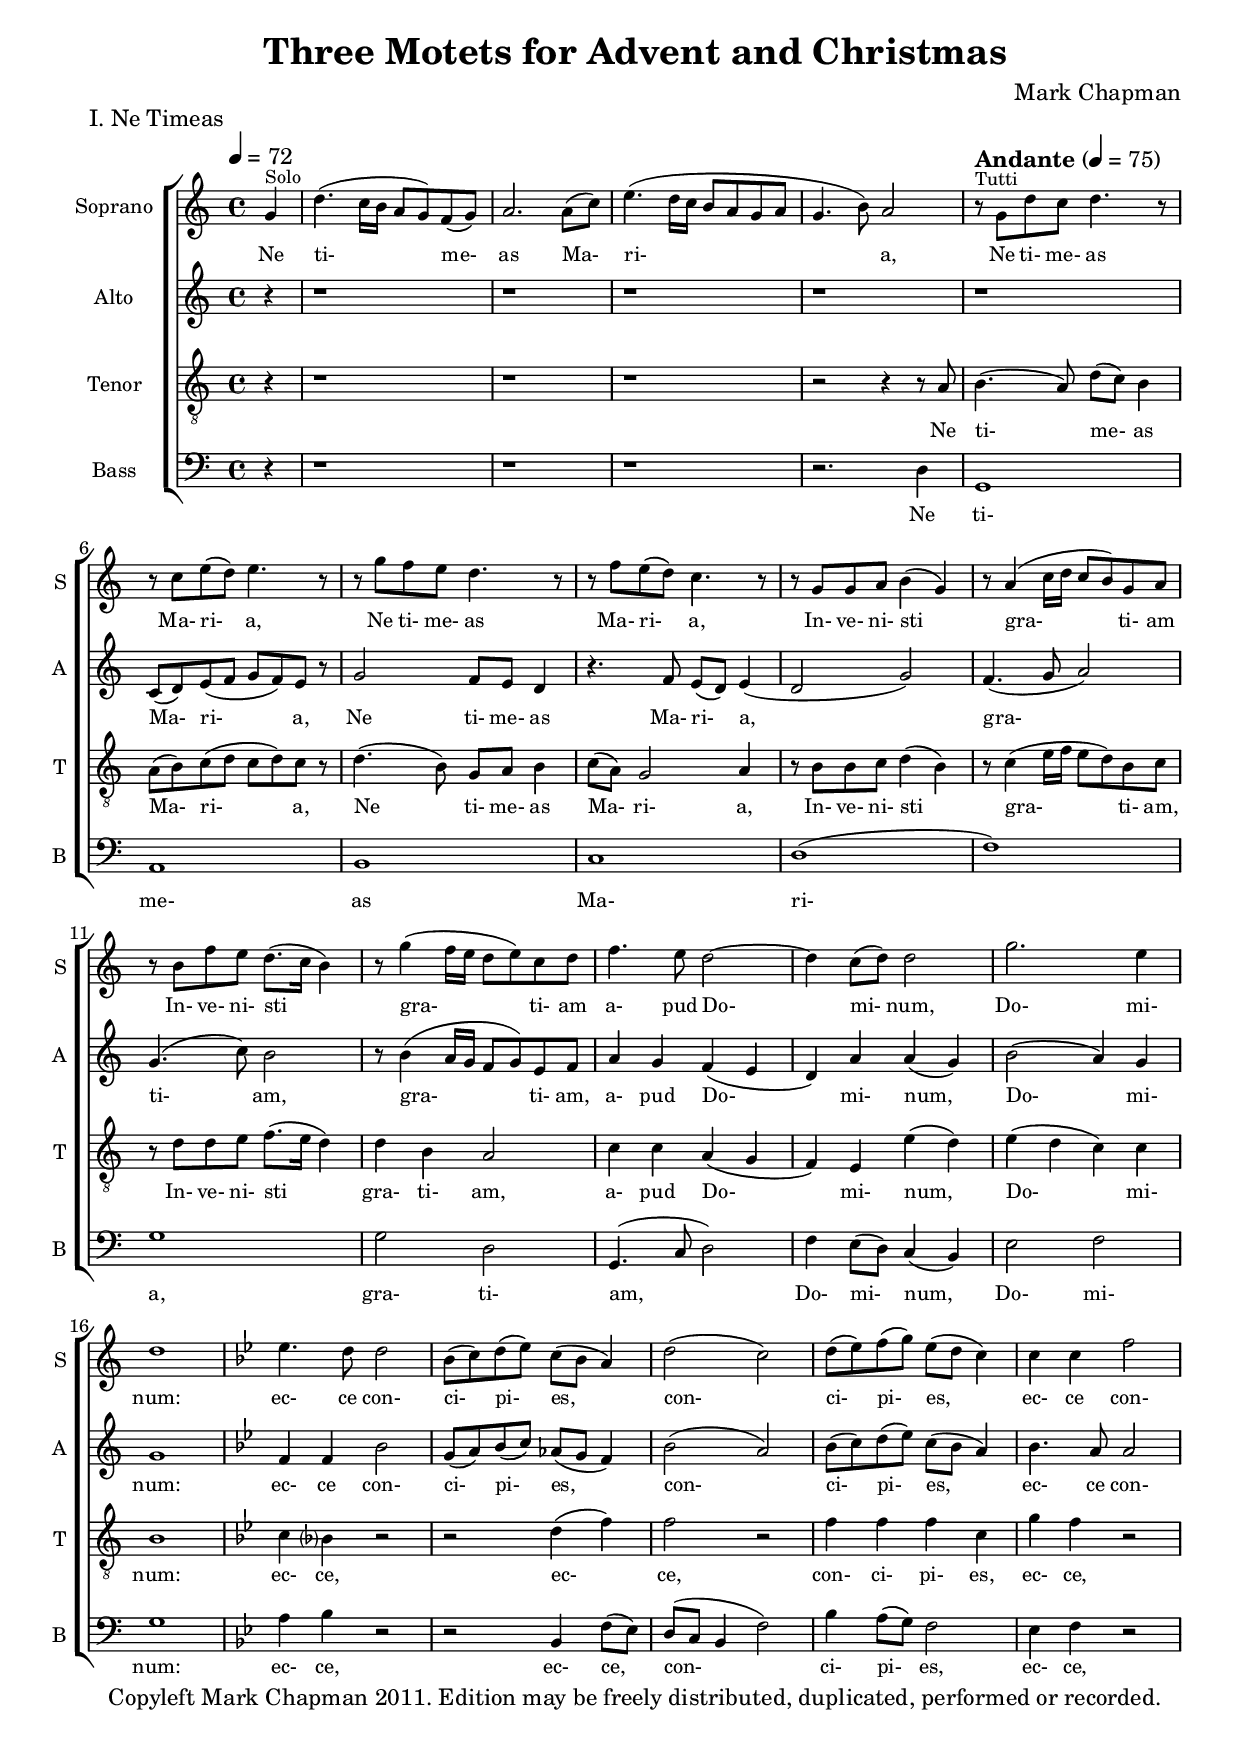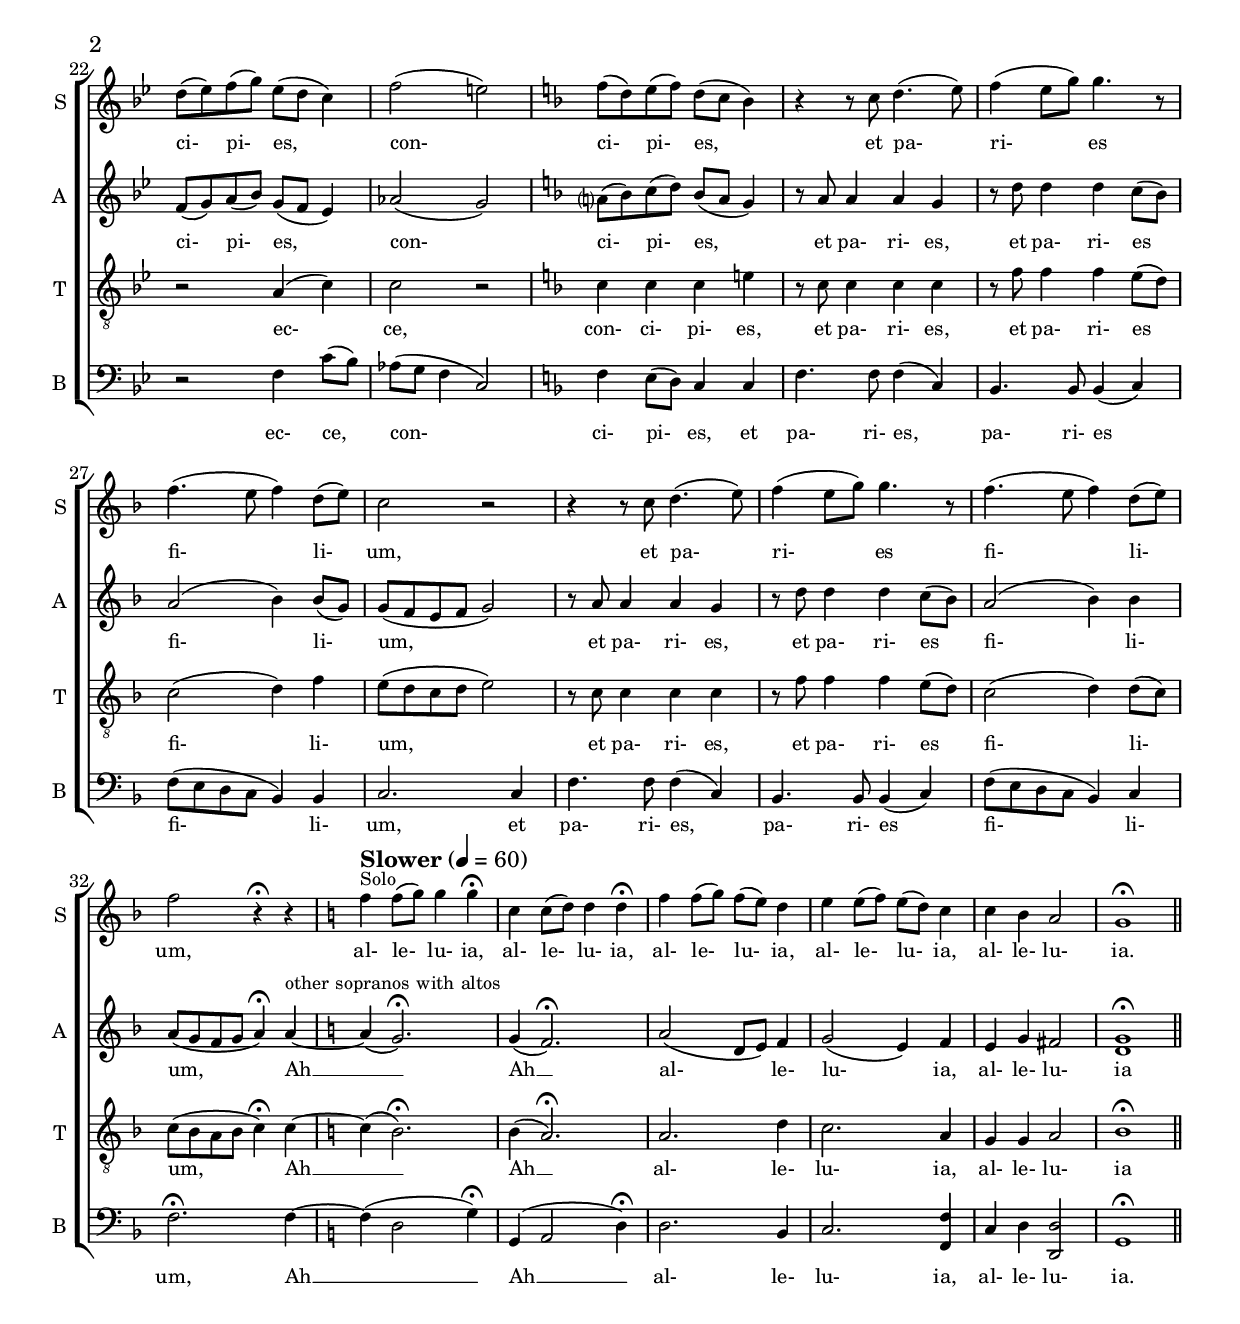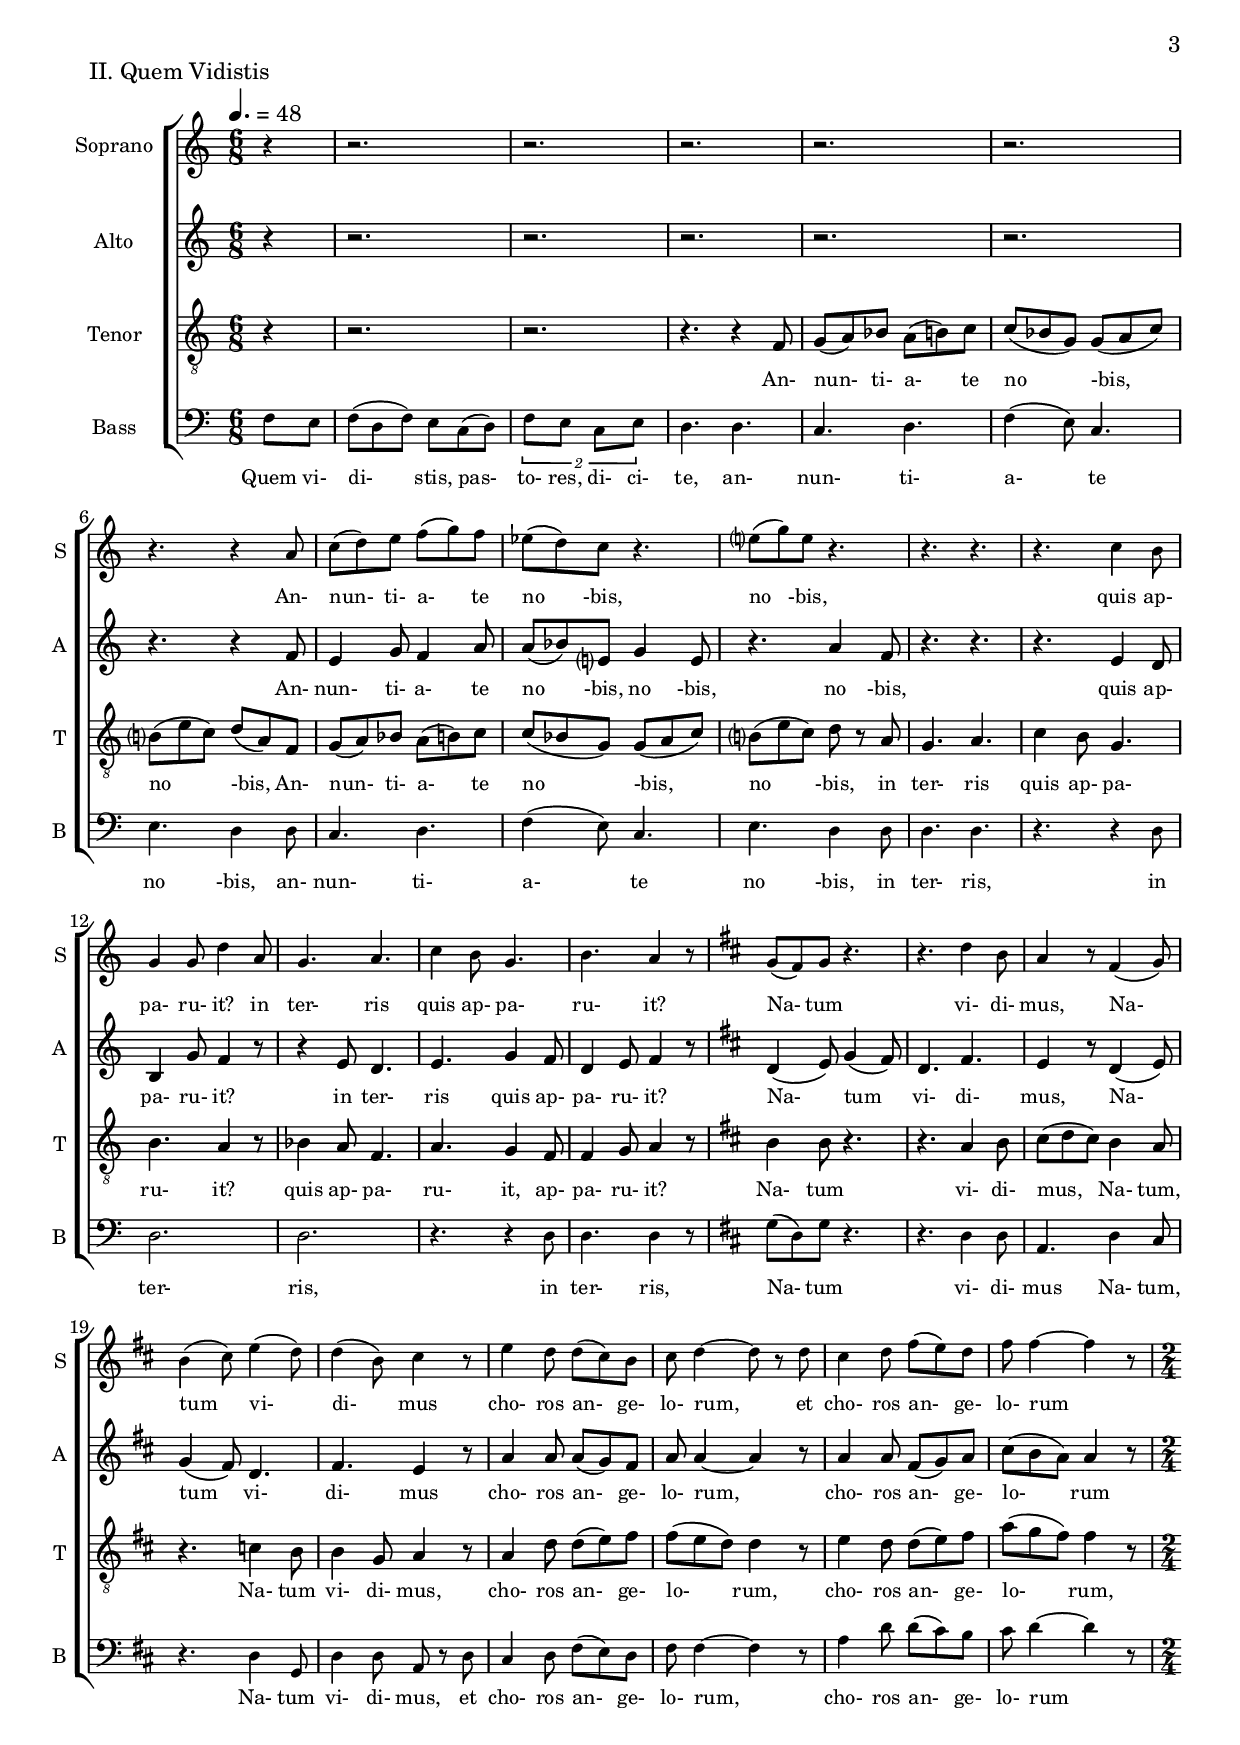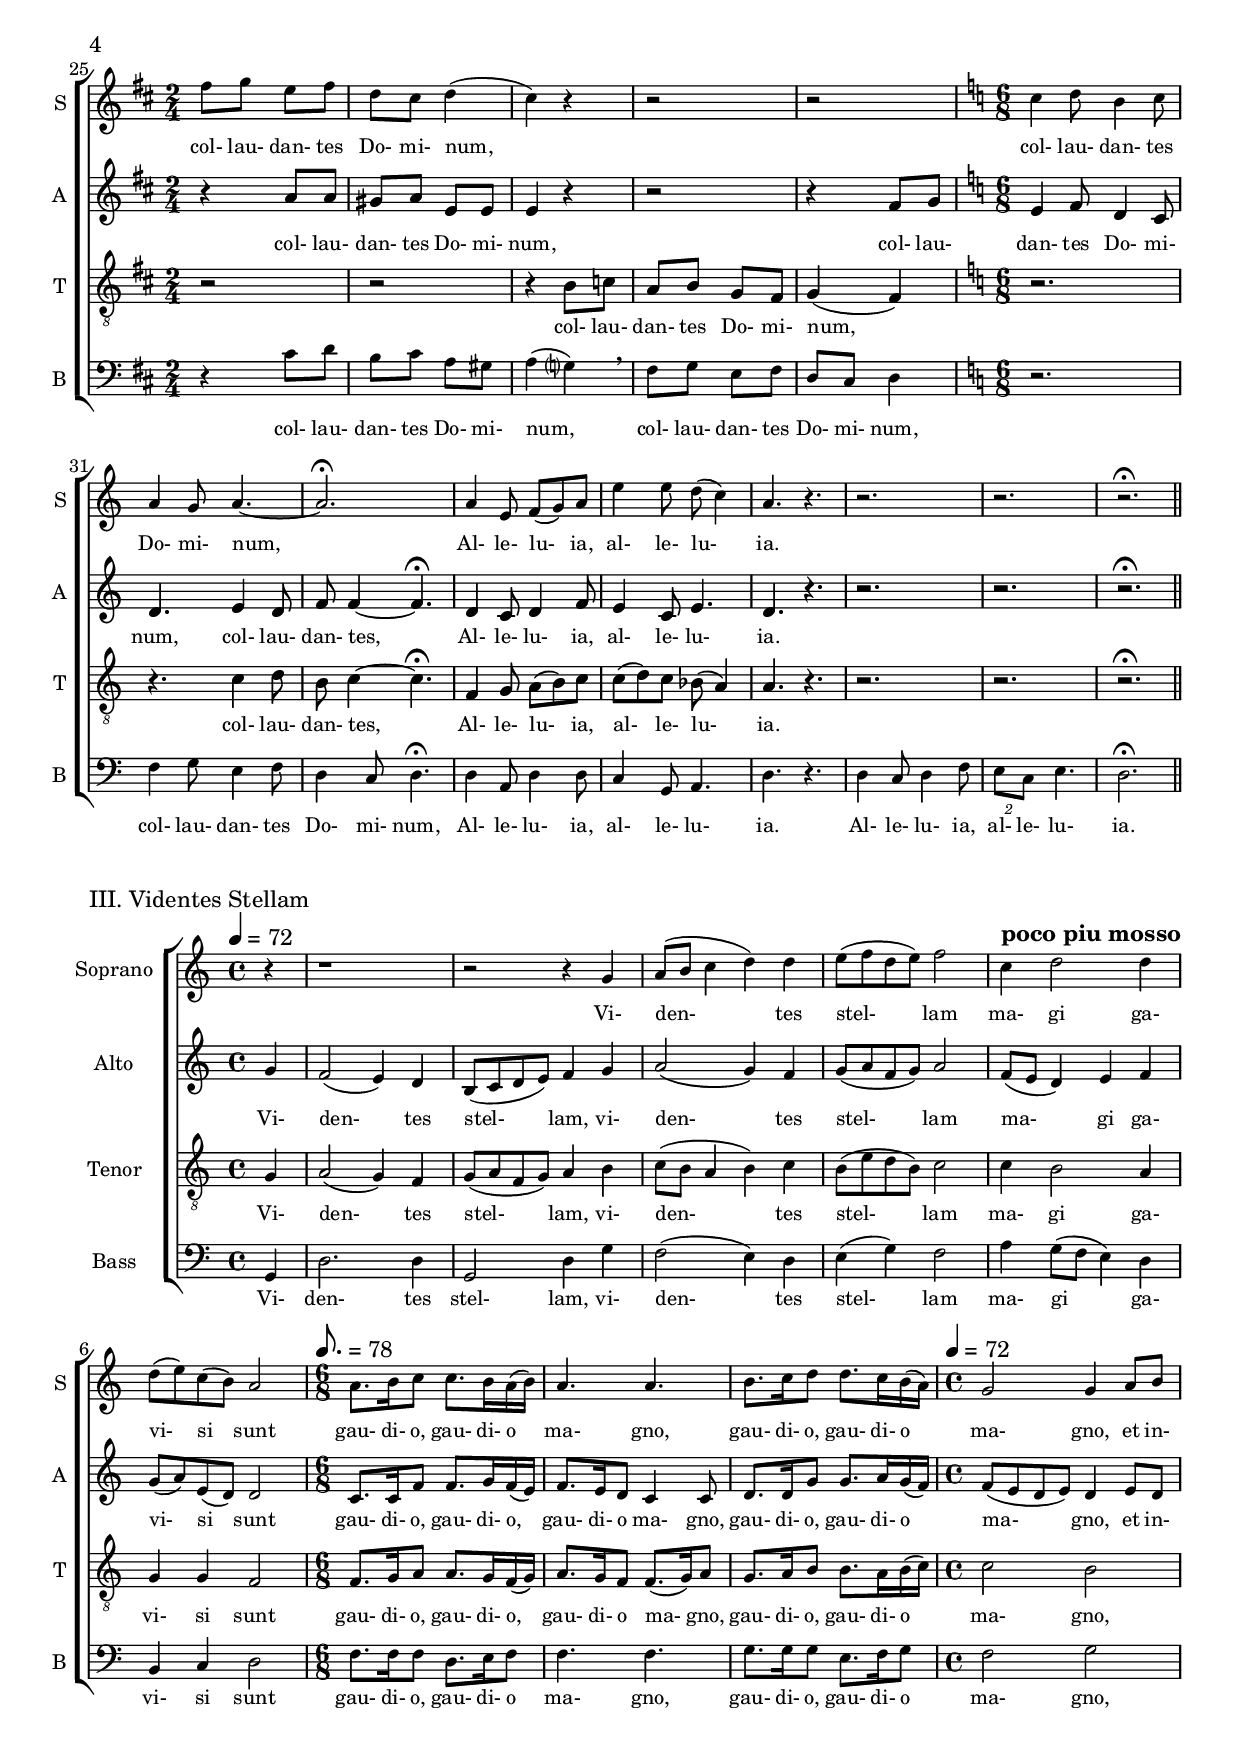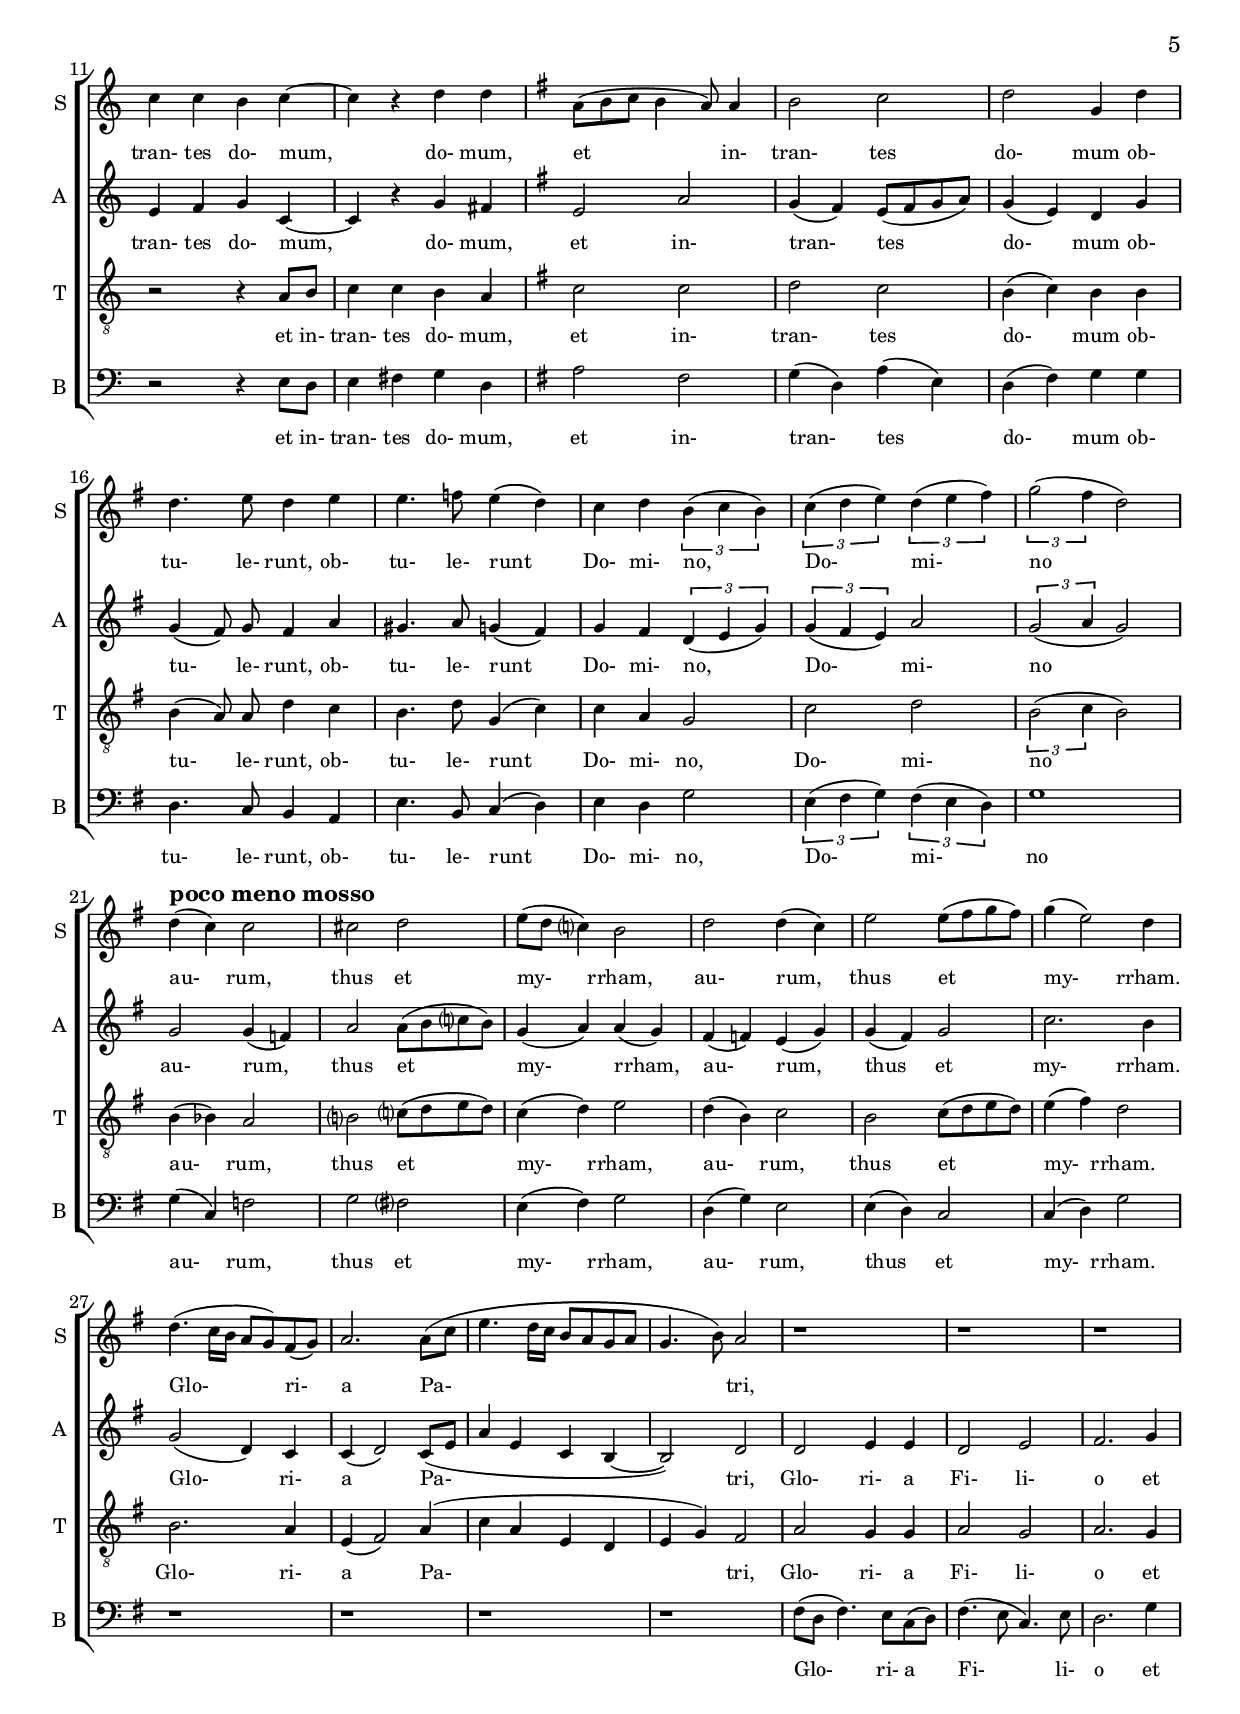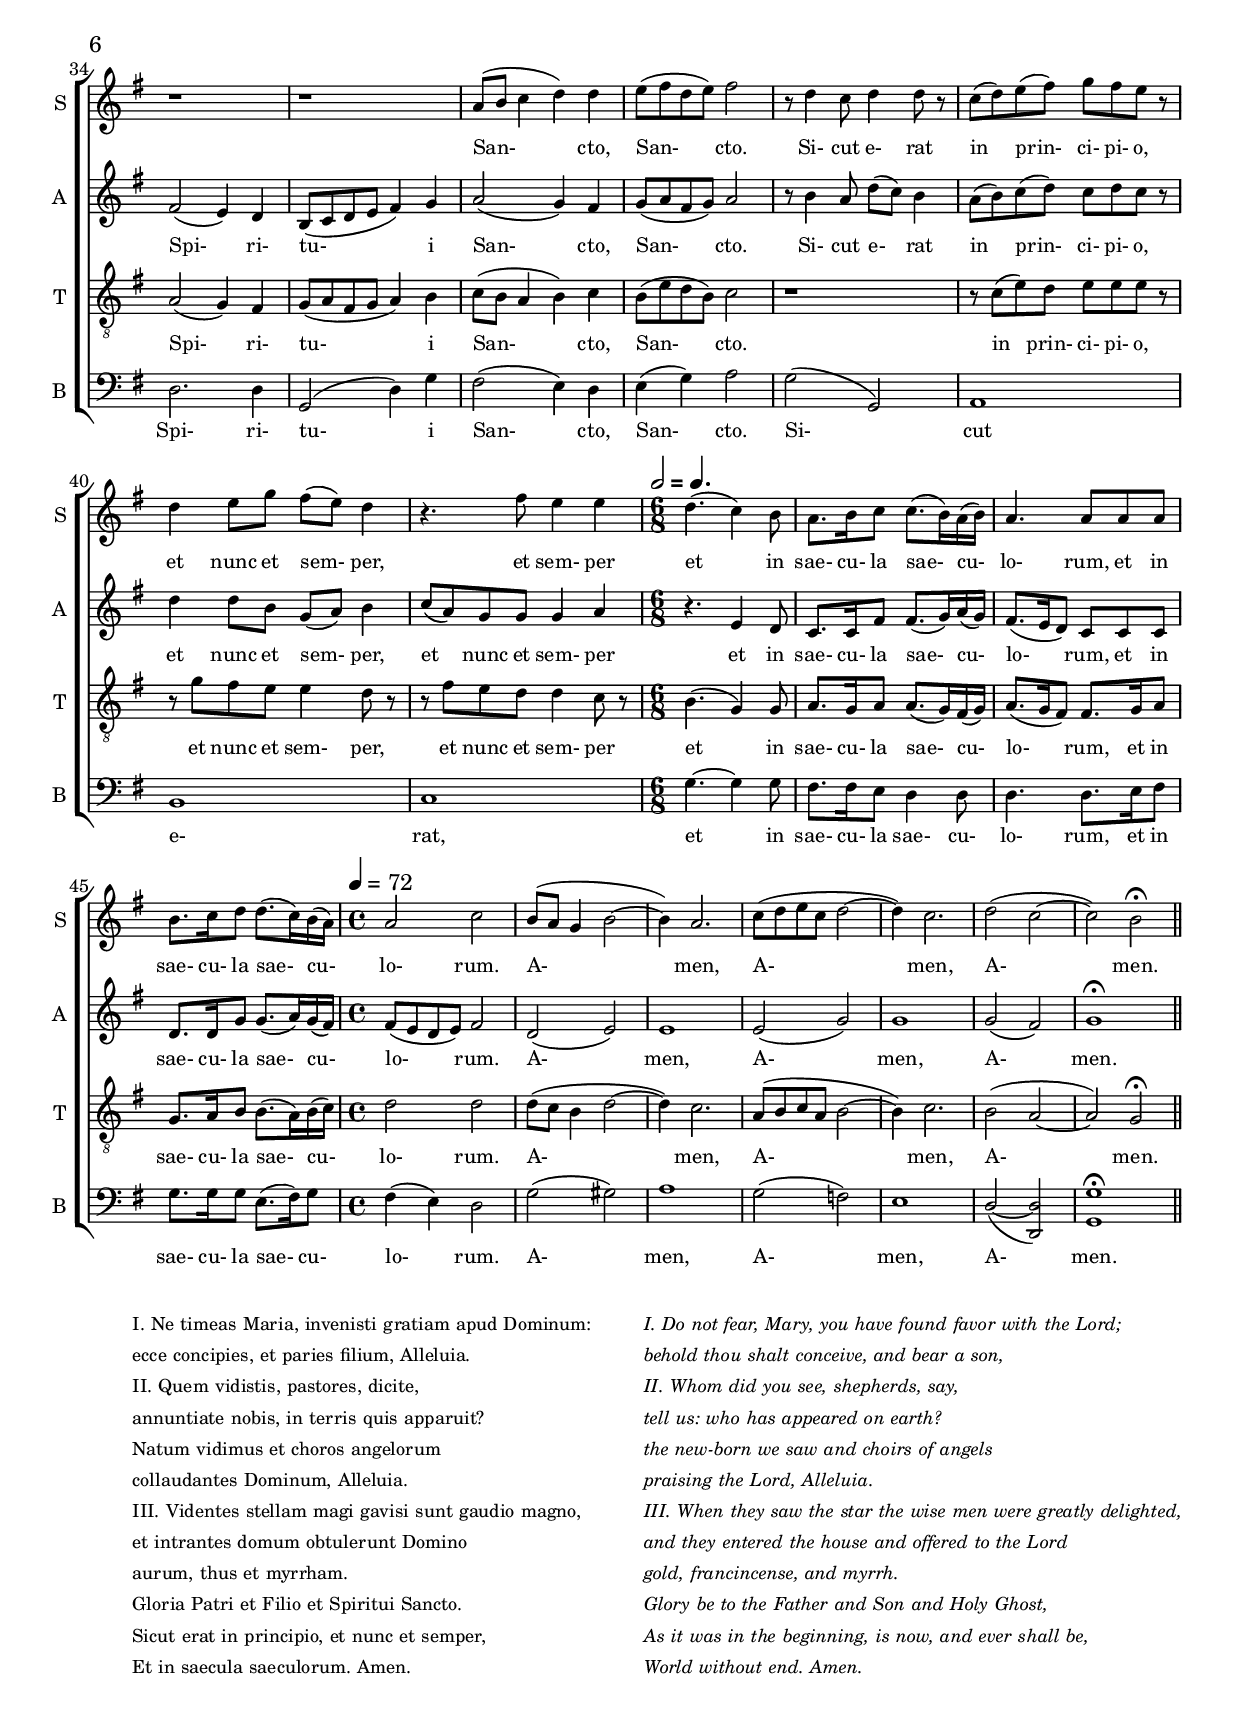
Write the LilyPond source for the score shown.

#(set-default-paper-size "a4")
\paper {
  #(set-paper-size "a4")
% page-count = 8
  top-margin = 0.6\cm
  bottom-margin = 0.6\cm
  left-margin = 1.5\cm
  line-width = 18.5\cm
  head-separation = 0.25\cm
  foot-separation = 0.25\cm
  ragged-bottom=##t
  print-page-number=##t
}
\midi {
}
\header {
  title = "Three Motets for Advent and Christmas"
  composer = "Mark Chapman"
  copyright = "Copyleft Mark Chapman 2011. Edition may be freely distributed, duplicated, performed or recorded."
}
     \version "2.12.2"
     global = {
        \key c \major
         \dynamicUp
     }
     
     sopAMusic = \new Voice="Sopr" \relative c'' {\tiny \dynamicUp \partial 4
	\set Score.tempoHideNote = ##t
	\tempo 4 = 72
	\set Score.tempoHideNote = ##f
	\tempo \markup {
	  \concat {
	    "Freely "
	    (\smaller \general-align #Y #DOWN \note #"4" #1
	    " ~ 72"
	    )
	  }
	}
	g4^"Solo" d'4.( c16 b a8 g) f( g8) a2. a8( c) e4.( d16 c b8 a g a g4. b8) a2  
	\tempo "Andante" 4 = 75 r8^"Tutti" g d' c d4. r8 r c e( d) e4. r8 r g f e d4. r8 r f e( d) c4. r8
	r g g a b4( g) r8 a4( c16 d c8 b) g a r b f' e d8.( c16 b4) r8 g'4( f16 e d8 e) c d f4. e8 d2~d4 c8( d) d2 g2. e4 d1
	\key bes \major es4. d8 d2 bes8( c) d( es) c( bes a4) d2( c) d8( es) f( g) es( d c4)
	c4 c f2 d8( es) f( g) es( d c4) f2( e) \key f \major f8( d) e( f) d( c bes4)
	r r8 c d4.( e8) f4( e8 g) g4. r8 f4.( e8 f4) d8( e) c2 r r4 r8 c d4.( e8) f4( e8 g) g4. r8 f4.( e8 f4) d8( e) \break 
	f2 r4\fermata r \key c \major 
	\tempo "Slower" 4 = 60 f4^"Solo" f8( g) g4 g\fermata c, c8( d) d4 d\fermata
	f f8( g) f( e) d4 e e8( f) e( d) c4 c4 b a2 g1\fermata \bar "||"
     }
     
     altoAMusic = \relative c' {\tiny
	r4 r1 r r r r1 c8( d) e( f g f) e r g2 f8 e d4 r4. f8 e( d) e4( d2 g) 
	f4.( g8 a2) g4.( c8) b2 r8 b4( a16 g f8 g) e f a4 g f( e d) a' a( g) b2( a4) g g1
	\key bes \major f4 f bes2 g8( a) bes( c) as8( g f4) bes2( a) bes8( c) d( es) c( bes a4)
	bes4. a8 a2 f8( g) a( bes) g( f es4) as2( g) \key f \major a?8( bes) c( d) bes( a g4)
	r8 a8 a4 a g r8 d'8 d4 d c8( bes) a2( bes4) bes8( g) g8( f e f g2)   
	r8 a8 a4 a g r8 d'8 d4 d c8( bes) a2( bes4) bes4 a8( g f g a4\fermata) 
	a4~^\markup{ other sopranos with altos} \key c \major a( g2. \fermata) g4( f2.\fermata) 
	a2( d,8 e) f4 g2( e4) f e g fis2 <g d>1\fermata 
     }
     
     tenorAMusic = \relative c' {\tiny
	r4 r1 r r r2 r4 r8 a b4.( a8) d8( c) b4 a8( b) c( d c d) c r d4.( b8) g a b4 c8( a) g2 a4 r8 b b c d4( b) r8 c4( e16 f e8 d) b c
	r d d e f8.( e16 d4) d4 b a2 c4 c a( g f) e e'( d) e( d c) c b1
	\key bes \major c4 bes? r2 r d4( f) f2 r f4 f f c
	g' f r2 r a,4( c) c2 r \key f \major c4 c c e!
	r8 c8 c4 c c r8 f f4 f e8( d) c2( d4) f e8( d c d e2)
	r8 c8 c4 c c r8 f f4 f e8( d) c2( d4) d8( c) c8( bes a bes c4\fermata) c~ \key c \major c( b2.\fermata) b4( a2.\fermata) 
	a2. d4 c2. a4 g g a2 b1\fermata
     }

     bassAMusic = \relative c {\tiny
	r4 r1 r r r2. d4 g,1 a b c d( f) g g2 d g,4.( c8 d2) f4 e8( d) c4( b) e2 f g1 
	\key bes \major a4 bes r2 r bes,4 f'8( es) d( c bes4 f'2) bes4 a8( g) f2 
	es4 f r2 r f4 c'8( bes) as( g f4 c2) \key f \major f4 e8( d) c4 c 
	f4. f8 f4( c) bes4. bes8 bes4( c) f8( e d c bes4) bes c2. c4 f4. f8 f4( c) bes4. bes8 bes4( c) f8( e d c bes4) c f2.\fermata f4~
	\key c \major f( d2 g4\fermata) g,( a2 d4\fermata) d2. b4 c2. <f, f'>4 c' d <d, d'>2 g1\fermata
     }
     
      sopAWords = \lyricmode { \tiny
	Ne ti- me- as Ma- ri- a,
	Ne ti- me- as Ma- ri- a,
	Ne ti- me- as Ma- ri- a,
	In- ve- ni- sti gra- ti- am
	In- ve- ni- sti gra- ti- am
	a- pud Do- mi- num, Do- mi- num:
	ec- ce con- ci- pi- es, con- ci- pi- es,
	ec- ce con- ci- pi- es, con- ci- pi- es,
	et pa- ri- es fi- li- um, 
	et pa- ri- es fi- li- um, 
	al- le- lu- ia, al- le- lu- ia, al- le- lu- ia, al- le- lu- ia, al- le- lu- ia. 
     }

      altAWords = \lyricmode { \tiny
	Ma- ri- a,
	Ne ti- me- as Ma- ri- a,
	gra- ti- am, gra- ti- am, 
	a- pud Do- mi- num, Do- mi- num:
	ec- ce con- ci- pi- es, con- ci- pi- es, 
	ec- ce con- ci- pi- es, con- ci- pi- es,
	et pa- ri- es, et pa- ri- es fi- li- um, 
	et pa- ri- es, et pa- ri- es fi- li- um, 
	Ah __ Ah __ al- le- lu- ia, al- le- lu- ia 
     }

      tenAWords = \lyricmode { \tiny
	Ne ti- me- as Ma- ri- a,
	Ne ti- me- as Ma- ri- a,
	In- ve- ni- sti gra- ti- am, In- ve- ni- sti gra- ti- am, 
	a- pud Do- mi- num, Do- mi- num:
	ec- ce, ec- ce, con- ci- pi- es, 
	ec- ce, ec- ce, con- ci- pi- es, 
	et pa- ri- es, et pa- ri- es fi- li- um, 
	et pa- ri- es, et pa- ri- es fi- li- um, 
	Ah __ Ah __ al- le- lu- ia, al- le- lu- ia 
     }

      basAWords = \lyricmode { \tiny
	Ne ti- me- as Ma- ri- a,
	gra- ti- am,
	Do- mi- num, Do- mi- num:
	ec- ce, ec- ce, con- ci- pi- es,
	ec- ce, ec- ce, con- ci- pi- es, 
	et pa- ri- es, pa- ri- es fi- li- um, 
	et pa- ri- es, pa- ri- es fi- li- um, 
	Ah __ Ah __ al- le- lu- ia, al- le- lu- ia. 
     }

     \score {
        \context ChoirStaff <<
           \context Staff = soprano \with {
			fontSize = #-1
			\override StaffSymbol #'staff-space = #(magstep -2)
      }
	   <<
	     \set Staff.midiInstrument = "violin"
             \set Staff.instrumentName = "Soprano "
	     \set Staff.shortInstrumentName = "S "
              \context Voice =
                soprano { \oneVoice << \sopAMusic >> }
           >>
           \context Lyrics = soprano \lyricsto Sopr \sopAWords

           \context Staff = altos \with {
			fontSize = #-1
			\override StaffSymbol #'staff-space = #(magstep -2)
     }
	   <<
	     \set Staff.midiInstrument = "viola"
             \set Staff.instrumentName = "Alto "
	     \set Staff.shortInstrumentName = "A "
              \context Voice =
                altos { \oneVoice << \global \altoAMusic >> }
           >>
	    \context Lyrics = altos \lyricsto altos \altAWords

           \context Staff = tenors \with {
			fontSize = #-1
			\override StaffSymbol #'staff-space = #(magstep -2)
      }
	   <<
	     \set Staff.midiInstrument = "cello"
             \set Staff.instrumentName = "Tenor "
	     \set Staff.shortInstrumentName = "T "
              \clef "G_8"
              \context Voice =
                tenors { \oneVoice << \global \tenorAMusic >> }
           >>
           \context Lyrics = tenors \lyricsto tenors \tenAWords

           \context Staff = basses \with {
			fontSize = #-1
		\override StaffSymbol #'staff-space = #(magstep -2)
      }
	   <<
	     \set Staff.midiInstrument = "cello"
             \set Staff.instrumentName = "Bass "
 	     \set Staff.shortInstrumentName = "B "
              \clef bass
              \context Voice =
                basses { \oneVoice << \global \bassAMusic >> }
           >>
           \context Lyrics = basses \lyricsto basses \basAWords
     >>
        \layout {
           \context {
	      \RemoveEmptyStaffContext
           }
           \context {
              % a little smaller so lyrics
              % can be closer to the staff
%              \Staff minimumVerticalExtent = #'(-3 . -3)
           }
        }
	\header { piece = "I. Ne Timeas" }
     }

     sopBMusic = \relative c'' {
	\tiny \tempo 4. = 48 \time 6/8 
	r4 r2. r r r r r4. r4 a8 c( d) e f( g) f es( d) c r4. e?8( g) e r4. 
	r4. r r c4 b8 g4 g8 d'4 
	a8 g4. a c4 b8 g4. b a4 r8
	\key d \major g( fis) g r4. r d'4 b8 a4 r8
	fis4( g8) b4( cis8) e4( d8) d4( b8) cis4 r8 
	e4 d8 d( cis) b cis d4~d8 r
	d cis4 d8 fis( e) d fis fis4~fis r8 \pageBreak
	\time 2/4 fis8 g e fis d cis d4( cis)
	r4 r2 r \key a \minor
	c4 d8 b4 c8 a4 g8 a4.~a2.\fermata
	a4 e8 f( g) a e'4 e8 d( c4) a4. r r2. r r\fermata
     }
     
     altoBMusic = \relative c' { \time 6/8
	r4 r2. r r r r r4. r4 f8 e4 g8 f4 a8 a( bes) e,? g4 e8 r4. a4 f8
	r4. r r e4 d8 b4 g'8 f4 r8 
	r4 e8 d4. e g4 f8 d4 e8 f4 r8
	\key d \major d4( e8) g4( fis8) d4. fis e4
	r8 d4( e8) g4( fis8) d4. fis e4 r8 
	a4 a8 a( g) fis a a4~a r8
	a4 a8 fis( g) a cis( b a) a4 r8 
%	r4 cis8 d b cis a gis a4
	r4 a8 a gis a e e e4
	r4 r2 r4 fis8 g
	\time 6/8 \key a \minor
	e4 f8 d4 c8 d4. e4 d8 f8 f4~f4.\fermata
	d4 c8 d4 f8 e4 c8 e4. d r r2. r r\fermata
     }
     
     tenorBMusic = \relative c { \time 6/8
	r4 r2. r r4. r4 
	f8 g( a) bes a( b) c c( bes g) g( a c) b?( e c) d( a) 
	f  g( a) bes a( b) c c( bes g) g( a c) b?( e c) d r
	a g4. a c4 b8 g4. b a4 r8
	bes4 a8 f4. a g4 f8 f4 g8 a4 r8  
 	\key d \major b4 b8 r4. r a4 b8 cis( d cis)
	b4 a8 r4. c4 b8 b4 g8 a4 r8  
	a4 d8 d( e) fis fis( e d) d4 r8
	e4 d8 d( e) fis a( g fis) fis4 r8
	r2 r r4 b,8 c a b g fis g4( fis)
	\key a \minor
	r2. r4. c'4 d8 b8 c4~c4.\fermata
	f,4 g8 a( b) c c( d) c bes( a4) a4. r r2. r r\fermata
    }

     bassBMusic = \relative c { \time 6/8
	\tiny \partial 4 
	f8 e f( d f) e c( d) \times 3/2 {f e c e} d4.
	d c d f4( e8) c4. e d4
	d8 c4. d f4( e8) c4. e d4
	d8 d4. d r r4 d8 d2. d r4. r4 d8 d4. d4 r8 
	\key d \major g( d) g r4. r d4 d8 a4. 
	d4 cis8 r4. d4 g,8 d'4 d8 a r 
	d cis4 d8 fis( e) d fis fis4~fis4 r8  
	a4 d8 d( cis) b cis d4~d4 r8
%	r2 r r 
	r4 cis8 d b cis a gis a4( g?) \breathe fis8 g e fis d cis d4
	\key a \minor
	r2. f4 g8 e4 f8 d4 c8 d4.\fermata
	d4 a8 d4 d8 c4 g8 a4. d
	r4. d4 c8 d4 f8 \times 3/2 {e c} e4. d2.\fermata
	\bar "||"
     }

      sopBWords = \lyricmode { \tiny
	An- nun- ti- a- te no -bis, no -bis,
	quis ap- pa- ru- it?
	in ter- ris quis ap- pa- ru- it?
	Na- tum vi- di- mus, 
	Na- tum vi- di- mus 
        cho- ros an- ge- lo- rum,
        et cho- ros an- ge- lo- rum
	col- lau- dan- tes Do- mi- num, 
	col- lau- dan- tes Do- mi- num, 
	Al- le- lu- ia, al- le- lu- ia. 
      }

      altoBWords = \lyricmode { \tiny
	An- nun- ti- a- te no -bis, no -bis, no -bis,
	quis ap- pa- ru- it?
	in ter- ris quis ap- pa- ru- it?
	Na- tum vi- di- mus, 
	Na- tum vi- di- mus 
        cho- ros an- ge- lo- rum,
        cho- ros an- ge- lo- rum
	col- lau- dan- tes Do- mi- num, 
	col- lau- dan- tes Do- mi- num, 
	col- lau- dan- tes,
	Al- le- lu- ia, al- le- lu- ia. 
      }

      tenBWords = \lyricmode { \tiny
	An- nun- ti- a- te no -bis, no -bis,
	An- nun- ti- a- te no -bis, no -bis,
	in ter- ris quis ap- pa- ru- it?
	quis ap- pa- ru- it, ap- pa- ru- it?
	Na- tum vi- di- mus, 
	Na- tum, Na- tum vi- di- mus, 
        cho- ros an- ge- lo- rum,
        cho- ros an- ge- lo- rum,
	col- lau- dan- tes Do- mi- num, 
	col- lau- dan- tes, 
	Al- le- lu- ia, al- le- lu- ia. 
      }

     bassBWords = \lyricmode { \tiny
	Quem vi- di- stis, pas- to- res, di- ci- te,
	an- nun- ti- a- te no -bis,
	an- nun- ti- a- te no -bis,
	in ter- ris, in ter- ris, in ter- ris, 
%	in ter- ris quis ap- pa- ru- it?
	Na- tum vi- di- mus 
	Na- tum, Na- tum vi- di- mus, 
	et cho- ros an- ge- lo- rum,
	cho- ros an- ge- lo- rum
	col- lau- dan- tes Do- mi- num, 
	col- lau- dan- tes Do- mi- num, 
	col- lau- dan- tes Do- mi- num,
	Al- le- lu- ia, al- le- lu- ia. 
	Al- le- lu- ia, al- le- lu- ia. 
     }

     \score {
        \context ChoirStaff <<
           \context Staff = sopranos \with {
			fontSize = #-1
			\override StaffSymbol #'staff-space = #(magstep -2)
      }
	   <<
	     \set Staff.midiInstrument = "violin"
             \set Staff.instrumentName = "Soprano "
	     \set Staff.shortInstrumentName = "S "
              \context Voice =
                sopranos { \oneVoice << \global \sopBMusic >> }
           >>
           \context Lyrics = sopranos \lyricsto sopranos \sopBWords

           \context Staff = altos \with {
			fontSize = #-1
			\override StaffSymbol #'staff-space = #(magstep -2)
      }
	   <<
	     \set Staff.midiInstrument = "cello"
             \set Staff.instrumentName = "Alto "
	     \set Staff.shortInstrumentName = "A "
              \context Voice =
                altos { \oneVoice << \global \altoBMusic >> }
           >>
	    \context Lyrics = altos \lyricsto altos \altoBWords

           \context Staff = tenors \with {
			fontSize = #-1
			\override StaffSymbol #'staff-space = #(magstep -2)
      }
	   <<
	     \set Staff.midiInstrument = "cello"
             \set Staff.instrumentName = "Tenor "
	     \set Staff.shortInstrumentName = "T "
              \clef "G_8"
              \context Voice =
                tenors { \oneVoice << \global \tenorBMusic >> }
           >>
           \context Lyrics = tenors \lyricsto tenors \tenBWords

           \context Staff = basses \with {
			fontSize = #-1
			\override StaffSymbol #'staff-space = #(magstep -2)
      }
	   <<
	     \set Staff.midiInstrument = "cello"
             \set Staff.instrumentName = "Bass "
 	     \set Staff.shortInstrumentName = "B "
             \clef bass
             \context Voice =
                basses { \oneVoice << \global \bassBMusic >> }
           >>
           \context Lyrics = basses \lyricsto basses \bassBWords

        >>
        \layout {
           \context {
              % a little smaller so lyrics
              % can be closer to the staff
%              \Staff minimumVerticalExtent = #'(-1 . 1)
           }
        }
	\header { piece = "II. Quem Vidistis" }
     }

     sopCMusic = \relative c'' {
	\tiny \partial 4 \tempo 4 = 72
	r4 r1 r2 r4 g a8( b c4 d) d e8( f d e) f2
	\tempo "poco piu mosso" \set Score.tempoHideNote = ##t c4 \tempo 4 = 78 d2 d4 d8( e) c( b) a2 
	\set Score.tempoHideNote = ##t
	\tempo 8. = 78
	\set Score.tempoHideNote = ##f
	\tempo \markup {
	  \concat {
	    \smaller \general-align #Y #DOWN \note #"2" #1
	    " = "
	    \smaller \general-align #Y #DOWN \note #"4." #1
	  }
	}
	\time 6/8 a8. b16 c8 c8. b16 a( b) a4. a b8. c16 d8 d8. c16 b( a)
	\set Score.tempoHideNote = ##t
	\tempo 4 = 72
	\set Score.tempoHideNote = ##f
	\tempo \markup {
	  \concat {
	    \smaller \general-align #Y #DOWN \note #"4." #1
	    " = "
	    \smaller \general-align #Y #DOWN \note #"2" #1
	  }
	}
	\time 4/4 g2 g4 
	a8 b c4 c b c~c r d d \key g \major a8( b c b4 a8) a4 b2 c d g,4 d'4 d4. e8 d4 e4 e4. f8 e4( d) c d \set tupletSpannerDuration = #(ly:make-moment 1 2)
		\times 2/3 {b( c b) c( d e) d( e fis) g2( fis4} d2)
	\tempo "poco meno mosso" \set Score.tempoHideNote = ##t d4( c) \tempo 4 = 72 c2 cis d e8( d c?4) b2 d d4( c) e2 e8( fis g fis) g4( e2) d4 \break
	d4.( c16 b a8 g) fis( g8) a2. a8( c e4. d16 c b8 a g a g4. b8) a2  
	r1 r r r r a8( b c4 d) d e8( fis d e) fis2
	r8 d4 c8 d4 d8 r c8( d) e( fis) g fis e r d4 e8 g fis( e) d4 r4. fis8 e4 e 
	\tempo \markup {
	  \concat {
	    \smaller \general-align #Y #DOWN \note #"2" #1
	    " = "
	    \smaller \general-align #Y #DOWN \note #"4." #1
	  }
	}
	\time 6/8 d4.( c4) b8 a8. b16 c8 c8.( b16) a( b) a4. a8 a a b8. c16 d8 d8.( c16) b( a)
	\set Score.tempoHideNote = ##t
	\tempo 4 = 72
	\set Score.tempoHideNote = ##f
	\tempo \markup {
	  \concat {
	    \smaller \general-align #Y #DOWN \note #"4." #1
	    " = "
	    \smaller \general-align #Y #DOWN \note #"2" #1
	  }
	}
	\time 4/4 a2 c 
	b8( a g4 b2~b4) a2. c8( d e c d2~d4) c2. d2( c~c) b\fermata
     }
     
     altoCMusic = \relative c'' {
	\tiny \partial 4 
	g4 f2( e4) d b8( c d e) f4 g4 a2( g4) f g8( a f g) a2 
	f8( e d4) e f g8( a) e( d) d2 
		c8. c16 f8 f8. g16 f( e) f8. e16 d8 c4 c8 d8. d16 g8 g8. a16 g( f) f8( e d e) d4
	e8 d e4 f g c,~c r g' fis \key g \major e2 a g4( fis) e8( fis g a) g4( e) d g \autoBeamOff g4( fis8) g \autoBeamOn fis4 a gis4. a8 g4( fis) 
		\set tupletSpannerDuration = #(ly:make-moment 1 2) g fis \times 2/3 {d( e g) g( fis e)} a2 \times 2/3 {g2( a4} g2) 
	g2 g4( f) a2 a8( b c? b) g4( a) a( g) fis( f) e( g) g4( fis) g2 c2. b4 
	g2( d4) c c( d2) c8( e a4 e c b~b2) d
	d2 e4 e d2 e fis2.  
	g4 fis2( e4) d b8( c d e fis4) g4 a2( g4) fis g8( a fis g) a2 
	r8 b4 a8 d8( c) b4 a8( b) c( d) c d c r d4 d8 b8 g( a) b4 c8( a) g8 g g4 a4
	r4. e4 d8 c8. c16 fis8 fis8.( g16) a( g) fis8.( e16 d8) c8 c c d8. d16 g8 g8.( a16) g( fis) fis8( e d e) fis2
	d2( e) e1 e2( g) g1 g2( fis) g1\fermata 
     }
     
     tenorCMusic = \relative c' {
	\tiny \partial 4 
	g4 a2( g4) f g8( a f g) a4 b c8( b a4 b) c b8( e d b) c2 
	c4 b2 a4 g4 g f2 f8. g16 a8 a8. g16 f( g) a8. g16 f8 f8.( g16) a8 g8. a16 b8 b8. a16 b( c) c2 b 
	r2 r4 a8 b c4 c b a \key g \major c2 c d c  b4( c) b b \autoBeamOff b4( a8) a8 d4 \autoBeamOn c b4. d8 g,4( c) c a g2 c2 d \times 2/3 {b ( c4 } b2)
	b4( bes) a2 b? c?8( d e d) c4( d) e2 d4( b) c2 b c8( d e d) e4( fis) d2 
	b2. a4 e( fis2) a4( c a e d e g) fis2
	a2 g4 g a2 g a2.  
	g4 a2( g4) fis g8( a fis g a4) b c8( b a4 b) c b8( e d b) c2 
	r1 r8 c( e) d e e e r8 r g fis e e4 d8 r8 r fis e d d4 c8 r
	b4.( g4) g8 a8. g16 a8 a8.( g16) fis( g) a8.( g16 fis8) fis8. g16 a8 g8. a16 b8 b8.( a16) b( c) d2 d  
	d8( c b4 d2~d4) c2. a8( b c a b2~b4) c2. b2( a~a) g2\fermata
    }

     bassCMusic = \relative c {
	\tiny \partial 4
	g4 d'2. d4 g,2 d'4 g f2 ( e4) d e( g) f2 
	a4 g8( f e4) d b c d2 f8. f16 f8 d8. e16 f8 f4. f g8. g16 g8 e8. f16 g8 f2 g 
	r2 r4 e8 d e4 fis g d \key g \major a'2 fis g4( d) a'( e) d( fis) g g d4. c8 b4 a e'4. b8 c4( d) e d g2 \set tupletSpannerDuration = #(ly:make-moment 1 2) 
		\times 2/3 {e4( fis g) fis( e d)} g1
	g4( c,) f2 g fis? e4( fis) g2 d4( g) e2 e4( d) c2 c4( d) g2 
	r1 r r r 
	fis8( d fis4.) e8 c( d) fis4.( e8 c4.) e8 d2. 
	g4 d2. d4 g,2( d'4) g fis2 ( e4) d e( g) a2 
	g2( g,) a1 b c 
	g'4.~g4 g8 fis8. fis16 e8 d4 d8 d4. d8. e16 fis8 g8. g16 g8 e8.( fis16) g8 fis4( e) d2 
	g( gis) a1 g2( f) e1 \stemUp \slurDown d2~( <d d,>) <g g,>1\fermata 
	\bar "||"
     }

      sopCWords = \lyricmode { \tiny
	Vi- den- tes stel- lam ma- gi ga- vi- si sunt gau- di- o, gau- di- o ma- gno, gau- di- o, gau- di- o ma- gno, 
	et in- tran- tes do- mum, do- mum, et in- tran- tes do- mum ob- tu- le- runt, ob- tu- le- runt Do- mi- no, Do- mi- no au- rum, thus et my- rrham, 
		au- rum, thus et my- rrham.
	Glo- ri- a Pa- tri, San- cto, San- cto.
	Si- cut e- rat in prin- ci- pi- o, et nunc et sem- per, et sem- per et in sae- cu- la sae- cu- lo- rum, et in sae- cu- la sae- cu- lo- rum. A- men, A- men, A- men.
      }

      altoCWords = \lyricmode { \tiny
	Vi- den- tes stel- lam, vi- den- tes stel- lam ma- gi ga- vi- si sunt gau- di- o, gau- di- o, gau- di- o ma- gno, gau- di- o, gau- di- o ma- gno,
	et in- tran- tes do- mum, do- mum, et in- tran- tes do- mum ob- tu- le- runt, ob- tu- le- runt Do- mi- no, Do- mi- no au- rum, thus et my- rrham, 
		au- rum, thus et my- rrham.
	Glo- ri- a Pa- tri, Glo- ri- a Fi- li- o et Spi- ri- tu- i San- cto, San- cto.
	Si- cut e- rat in prin- ci- pi- o, et nunc et sem- per, et nunc et sem- per et in sae- cu- la sae- cu- lo- rum, et in sae- cu- la sae- cu- lo- rum. 
		A- men, A- men, A- men.
      }

      tenCWords = \lyricmode { \tiny
	Vi- den- tes stel- lam, vi- den- tes stel- lam ma- gi ga- vi- si sunt gau- di- o, gau- di- o, gau- di- o ma- gno, gau- di- o, gau- di- o ma- gno,
	et in- tran- tes do- mum, et in- tran- tes do- mum ob- tu- le- runt, ob- tu- le- runt Do- mi- no, Do- mi- no au- rum, thus et my- rrham, 
		au- rum, thus et my- rrham.
	Glo- ri- a Pa- tri, Glo- ri- a  Fi- li- o et Spi- ri- tu- i San- cto, San- cto.
	in prin- ci- pi- o, et nunc et sem- per, et nunc et sem- per et in sae- cu- la sae- cu- lo- rum, et in sae- cu- la sae- cu- lo- rum. 
		A- men, A- men, A- men.
      }

     bassCWords = \lyricmode { \tiny
	Vi- den- tes stel- lam, vi- den- tes stel- lam ma- gi ga- vi- si sunt gau- di- o, gau- di- o ma- gno, gau- di- o, gau- di- o ma- gno, 
	et in- tran- tes do- mum, et in- tran- tes do- mum ob- tu- le- runt, ob- tu- le- runt Do- mi- no, Do- mi- no au- rum, thus et my- rrham, 
		au- rum, thus et my- rrham.
	Glo- ri- a  Fi- li- o et Spi- ri- tu- i San- cto, San- cto.
	Si- cut e- rat, et in sae- cu- la sae- cu- lo- rum, et in sae- cu- la sae- cu- lo- rum. A- men, A- men, A- men.
     }

     \score {
        \context ChoirStaff <<
           \context Staff = sopranos \with {
			fontSize = #-1
			\override StaffSymbol #'staff-space = #(magstep -2)
      }
	   <<
	     \set Staff.midiInstrument = "violin"
             \set Staff.instrumentName = "Soprano "
	     \set Staff.shortInstrumentName = "S "
              \context Voice =
                sopranos { \oneVoice << \global \sopCMusic >> }
           >>
           \context Lyrics = sopranos \lyricsto sopranos \sopCWords

           \context Staff = altos \with {
			fontSize = #-1
			\override StaffSymbol #'staff-space = #(magstep -2)
      }
	   <<
	     \set Staff.midiInstrument = "cello"
             \set Staff.instrumentName = "Alto "
	     \set Staff.shortInstrumentName = "A "
              \context Voice =
                altos { \oneVoice << \global \altoCMusic >> }
           >>
	    \context Lyrics = altos \lyricsto altos \altoCWords

           \context Staff = tenors \with {
			fontSize = #-1
			\override StaffSymbol #'staff-space = #(magstep -2)
      }
	   <<
	     \set Staff.midiInstrument = "cello"
             \set Staff.instrumentName = "Tenor "
	     \set Staff.shortInstrumentName = "T "
              \clef "G_8"
              \context Voice =
                tenors { \oneVoice << \global \tenorCMusic >> }
           >>
           \context Lyrics = tenors \lyricsto tenors \tenCWords

           \context Staff = basses \with {
			fontSize = #-1
			\override StaffSymbol #'staff-space = #(magstep -2)
      }
	   <<
	     \set Staff.midiInstrument = "cello"
             \set Staff.instrumentName = "Bass "
 	     \set Staff.shortInstrumentName = "B "
             \clef bass
             \context Voice =
                basses { \oneVoice << \global \bassCMusic >> }
           >>
           \context Lyrics = basses \lyricsto basses \bassCWords

        >>
        \layout {
           \context {
              % a little smaller so lyrics
              % can be closer to the staff
              \Staff minimumVerticalExtent = #'(-1 . 1)
           }
        }
	\header { piece = "III. Videntes Stellam" }
     }


\markup { \tiny
\fill-line {
  \hspace #0.5
  \column { 
    \line { I. Ne timeas Maria, invenisti gratiam apud Dominum: }
    \line { ecce concipies, et paries filium, Alleluia. }
    \line { II. Quem vidistis, pastores, dicite, }
    \line { annuntiate nobis, in terris quis apparuit? }
    \line { Natum vidimus et choros angelorum }
    \line { collaudantes Dominum, Alleluia. }
    \line { III. Videntes stellam magi gavisi sunt gaudio magno, }
    \line { et intrantes domum obtulerunt Domino }
    \line { \halign #-1 aurum, thus et myrrham. }
    \line { Gloria Patri et Filio et Spiritui Sancto. }
    \line { Sicut erat in principio, et nunc et semper, }
    \line { Et in saecula saeculorum. Amen. }
  }
  \hspace #0.5
  \column { 
    \line { \italic { I. Do not fear, Mary, you have found favor with the Lord; } }
    \line { \italic { behold thou shalt conceive, and bear a son, } }
    \line { \italic { II. Whom did you see, shepherds, say, } }
    \line { \italic { tell us: who has appeared on earth? } }
    \line { \italic { the new-born we saw and choirs of angels } }
    \line { \italic { praising the Lord, Alleluia. } }
    \line { \italic { III. When they saw the star the wise men were greatly delighted, } }
    \line { \italic { and they entered the house and offered to the Lord } }
    \line { \italic { \halign #-1 gold, francincense, and myrrh. } }
    \line { \italic { Glory be to the Father and Son and Holy Ghost, } }
    \line { \italic { As it was in the beginning, is now, and ever shall be, } }
    \line { \italic { World without end. Amen. } }
  }
  \hspace #1
}
}

%\markup { \tiny
%\fill-line {
%  \hspace #0.5
%  \column { 
%    \line { \bold {Texts} }
%    \line { I. }
%    \line { Ne timeas Maria, invenisti gratiam apud Dominum: }
%    \line { ecce concipies, et paries filium, Alleluia. }
%    \line { II. }
%    \line { Quem vidistis, pastores, dicite, }
%    \line { annuntiate nobis, in terris quis apparuit? }
%    \line { Natum vidimus et choros angelorum }
%    \line { collaudantes Dominum, Alleluia. }
%    \line { III. }
%    \line { Videntes stellam magi gavisi sunt gaudio magno, }
%    \line { et intrantes domum }
%    \line { obtulerunt Domino aurum, thus et myrrham. }
%    \line { Gloria Patri et Filio et Spiritui Sancto. }
%    \line { Sicut erat in principio, et nunc et semper, }
%    \line { Et in saecula saeculorum. Amen. }
%  }
%  \hspace #0.5
%  \column { 
%    \line { \bold \italic { Translations } }
%    \line { \italic { I. } }
%    \line { \italic { Do not fear, Mary, you have found favor with the Lord; } }
%    \line { \italic { behold thou shalt conceive, and bear a son, } }
%    \line { \italic { Alleluia. } }
%    \line { \italic { II. } }
%    \line { \italic { Whom did you see, shepherds, say, } }
%    \line { \italic { tell us: who has appeared on earth? } }
%    \line { \italic { the new-born we saw and choirs of angels } }
%    \line { \italic { praising the Lord, } }
%    \line { \italic { Alleluia. } }
%    \line { \italic { III. } }
%    \line { \italic { When they saw the star } }
%    \line { \italic { \halign #-2 the wise men were greatly delighted, } }
%    \line { \italic { and they entered the house } }
%    \line { \italic { and offered to the Lord gold, } }
%    \line { \italic { \halign #-1.5 francincense, and myrrh. } }
%    \line { \italic { Glory be to the Father and Son and Holy Ghost, } }
%    \line { \italic { As it was in the beginning, is now, and ever shall be, } }
%    \line { \italic { World without end. Amen. } }
%  }
%  \hspace #1
%}
%}
